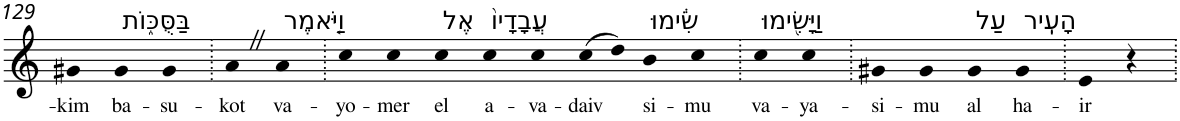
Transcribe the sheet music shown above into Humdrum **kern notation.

**kern	**text
*part1	*part1
*staff1	*staff1
*I"Piano	*
*I'Pno	*
!!LO:PB:g=z
*clefG2	*
*k[]	*
=129	=129
!	!LO:LY:b
4g#X	-kim
!LO:TX:a:t=בַּסֻּכּ֑וֹת	!
!	!LO:LY:b
4g#	ba-
!	!LO:LY:b
4g#	-su-
=130.	=130.
!	!LO:LY:b
4aZ	-kot
!LO:TX:a:t=וַיֹּ֤אמֶר	!
!	!LO:LY:b
4a	va-
=131.	=131.
!	!LO:LY:b
4cc	-yo-
!	!LO:LY:b
4cc	-mer
!LO:TX:a:t=אֶל	!
!	!LO:LY:b
4cc	el
!LO:TX:a:t=עֲבָדָיו֙	!
!	!LO:LY:b
4cc	a-
!	!LO:LY:b
4cc	-va-
!	!LO:LY:b
(>8cc	-daiv
8dd)	.
!LO:TX:a:t=שִׂ֔ימוּ	!
!	!LO:LY:b
4b	si-
!	!LO:LY:b
4cc	-mu
=132.	=132.
!LO:TX:a:t=וַיָּשִׂ֖ימוּ	!
!	!LO:LY:b
4cc	va-
!	!LO:LY:b
4cc	-ya-
=133.	=133.
!	!LO:LY:b
4g#X	-si-
!	!LO:LY:b
4g#	-mu
!LO:TX:a:t=עַל	!
!	!LO:LY:b
4g#	al
!LO:TX:a:t=הָעִֽיר	!
!	!LO:LY:b
4g#	ha-
=134.	=134.
!	!LO:LY:b
4e	-ir
4r	.
=.	=.
*-	*-
